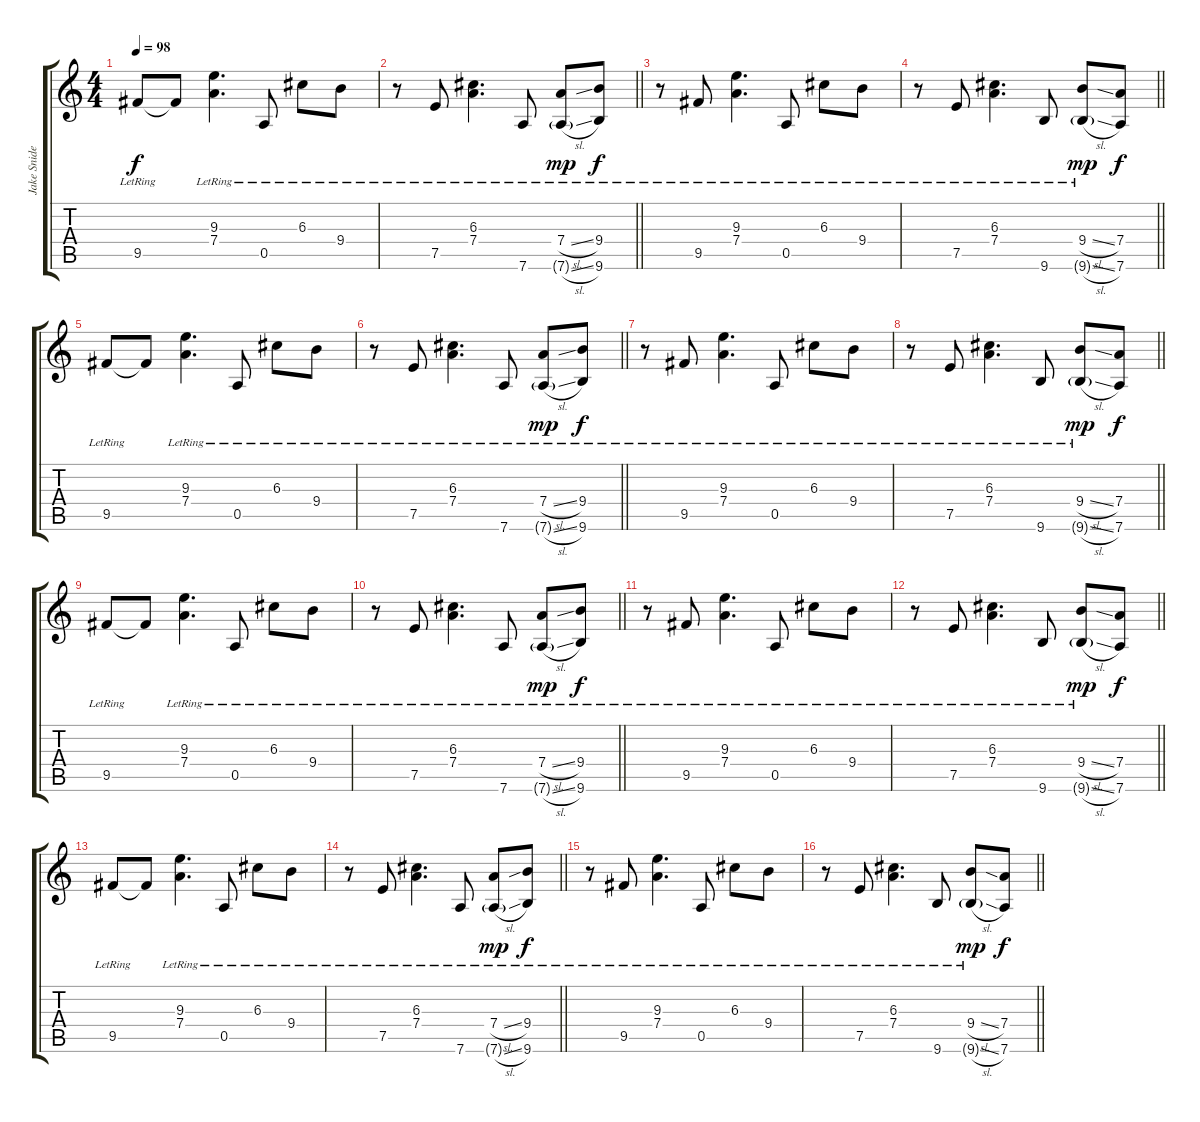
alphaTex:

\track ("Jake Snider" "Jake Snide") {instrument electricguitarclean}
\staff {score tabs}
\tuning (E4 B3 G3 D3 A2 D2) {hide}
\ts (4 4)
\tempo 98
\clef g2
\ks c
9.5{lr}.8{dy f} 9.5{t}.8 (9.3{lr} 7.4{lr}).4{d} 0.5{lr}.8 6.3{lr}.8 9.4{lr}.8 |
\barLineRight lightlight
r.8 7.5{lr}.8 (6.3{lr} 7.4).4{d} 7.6{lr}.8 (7.4{sl lr} 7.6{sl g lr}).8{dy mp} (9.4{lr} 9.6{lr}).8{dy f} |
r.8 9.5{lr}.8 (9.3{lr} 7.4{lr}).4{d} 0.5{lr}.8 6.3{lr}.8 9.4{lr}.8 |
\barLineRight lightlight
r.8 7.5{lr}.8 (6.3{lr} 7.4).4{d} 9.6{lr}.8 (9.4{sl lr} 9.6{sl g}).8{dy mp} (7.4 7.6).8{dy f} |
9.5{lr}.8 9.5{t}.8 (9.3{lr} 7.4{lr}).4{d} 0.5{lr}.8 6.3{lr}.8 9.4{lr}.8 |
\barLineRight lightlight
r.8 7.5{lr}.8 (6.3{lr} 7.4).4{d} 7.6{lr}.8 (7.4{sl lr} 7.6{sl g lr}).8{dy mp} (9.4{lr} 9.6{lr}).8{dy f} |
r.8 9.5{lr}.8 (9.3{lr} 7.4{lr}).4{d} 0.5{lr}.8 6.3{lr}.8 9.4{lr}.8 |
\barLineRight lightlight
r.8 7.5{lr}.8 (6.3{lr} 7.4).4{d} 9.6{lr}.8 (9.4{sl lr} 9.6{sl g}).8{dy mp} (7.4 7.6).8{dy f} |
9.5{lr}.8 9.5{t}.8 (9.3{lr} 7.4{lr}).4{d} 0.5{lr}.8 6.3{lr}.8 9.4{lr}.8 |
\barLineRight lightlight
r.8 7.5{lr}.8 (6.3{lr} 7.4).4{d} 7.6{lr}.8 (7.4{sl lr} 7.6{sl g lr}).8{dy mp} (9.4{lr} 9.6{lr}).8{dy f} |
r.8{volume 4} 9.5{lr}.8 (9.3{lr} 7.4{lr}).4{d} 0.5{lr}.8 6.3{lr}.8 9.4{lr}.8 |
\barLineRight lightlight
r.8 7.5{lr}.8 (6.3{lr} 7.4).4{d} 9.6{lr}.8 (9.4{sl lr} 9.6{sl g}).8{dy mp} (7.4 7.6).8{dy f} |
9.5{lr}.8 9.5{t}.8 (9.3{lr} 7.4{lr}).4{d} 0.5{lr}.8 6.3{lr}.8 9.4{lr}.8 |
\barLineRight lightlight
r.8 7.5{lr}.8 (6.3{lr} 7.4).4{d} 7.6{lr}.8 (7.4{sl lr} 7.6{sl g lr}).8{dy mp} (9.4{lr} 9.6{lr}).8{dy f} |
r.8{volume 0} 9.5{lr}.8 (9.3{lr} 7.4{lr}).4{d} 0.5{lr}.8 6.3{lr}.8 9.4{lr}.8 |
\barLineRight lightlight
r.8 7.5{lr}.8 (6.3{lr} 7.4).4{d} 9.6{lr}.8 (9.4{sl lr} 9.6{sl g}).8{dy mp} (7.4 7.6).8{dy f}
